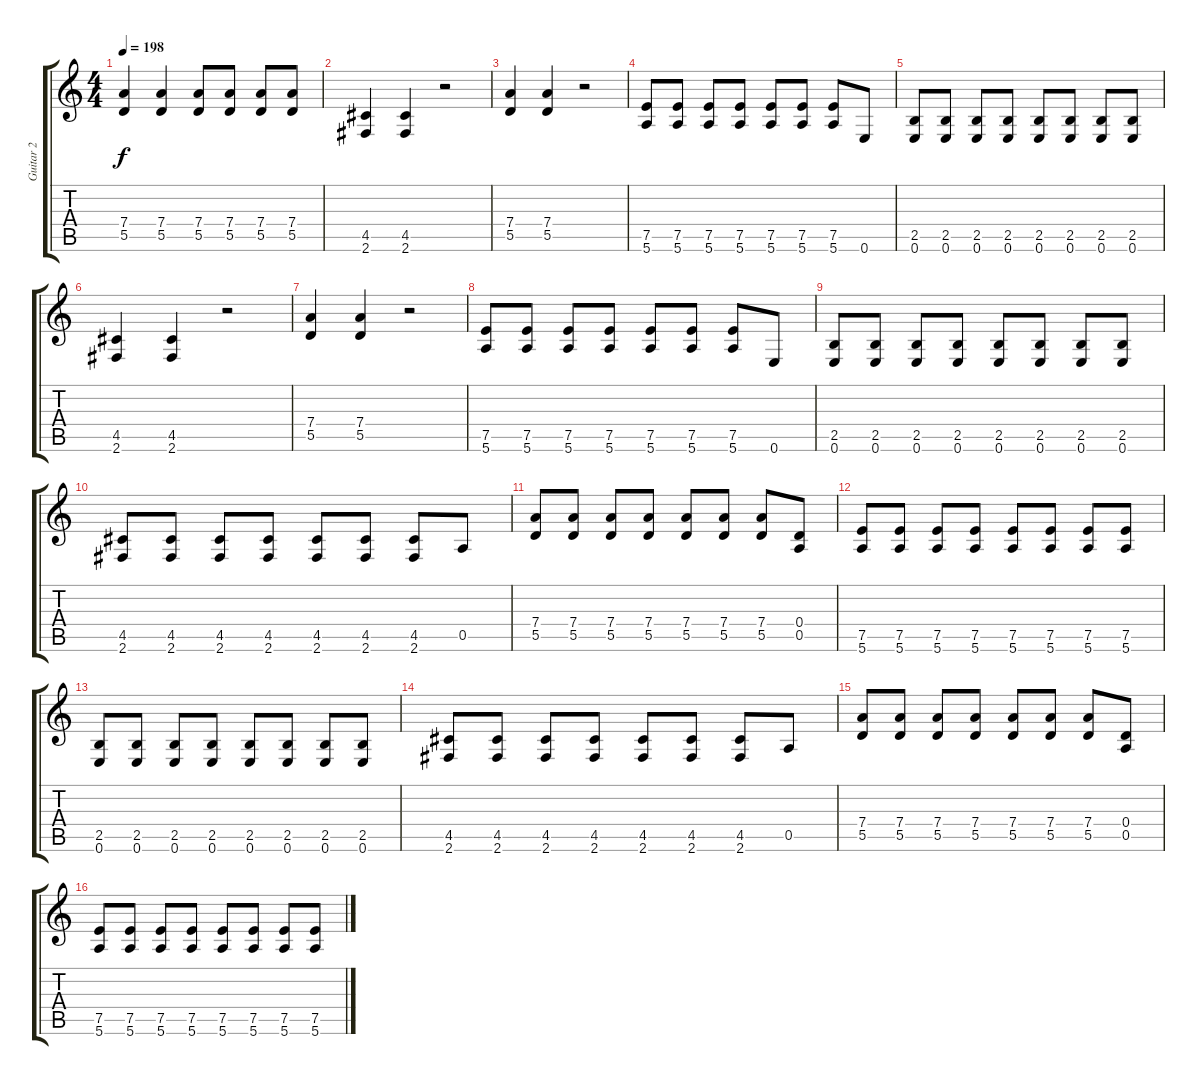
\track ("Guitar 2" "Guitar 2") {instrument distortionguitar}
\staff {score tabs}
\tuning (E4 B3 G3 D3 A2 E2) {hide}
\ts (4 4)
\tempo 198
\clef g2
\ks c
(7.4 5.5).4{dy f} (7.4 5.5).4 (7.4 5.5).8 (7.4 5.5).8 (7.4 5.5).8 (7.4 5.5).8 |
(4.5 2.6).4 (4.5 2.6).4 r.2 |
(7.4 5.5).4 (7.4 5.5).4 r.2 |
(7.5 5.6).8 (7.5 5.6).8 (7.5 5.6).8 (7.5 5.6).8 (7.5 5.6).8 (7.5 5.6).8 (7.5 5.6).8 0.6.8 |
(2.5 0.6).8 (2.5 0.6).8 (2.5 0.6).8 (2.5 0.6).8 (2.5 0.6).8 (2.5 0.6).8 (2.5 0.6).8 (2.5 0.6).8 |
(4.5 2.6).4 (4.5 2.6).4 r.2 |
(7.4 5.5).4 (7.4 5.5).4 r.2 |
(7.5 5.6).8 (7.5 5.6).8 (7.5 5.6).8 (7.5 5.6).8 (7.5 5.6).8 (7.5 5.6).8 (7.5 5.6).8 0.6.8 |
(2.5 0.6).8 (2.5 0.6).8 (2.5 0.6).8 (2.5 0.6).8 (2.5 0.6).8 (2.5 0.6).8 (2.5 0.6).8 (2.5 0.6).8 |
(4.5 2.6).8 (4.5 2.6).8 (4.5 2.6).8 (4.5 2.6).8 (4.5 2.6).8 (4.5 2.6).8 (4.5 2.6).8 0.5.8 |
(7.4 5.5).8 (7.4 5.5).8 (7.4 5.5).8 (7.4 5.5).8 (7.4 5.5).8 (7.4 5.5).8 (7.4 5.5).8 (0.4 0.5).8 |
(7.5 5.6).8 (7.5 5.6).8 (7.5 5.6).8 (7.5 5.6).8 (7.5 5.6).8 (7.5 5.6).8 (7.5 5.6).8 (7.5 5.6).8 |
(2.5 0.6).8 (2.5 0.6).8 (2.5 0.6).8 (2.5 0.6).8 (2.5 0.6).8 (2.5 0.6).8 (2.5 0.6).8 (2.5 0.6).8 |
(4.5 2.6).8 (4.5 2.6).8 (4.5 2.6).8 (4.5 2.6).8 (4.5 2.6).8 (4.5 2.6).8 (4.5 2.6).8 0.5.8 |
(7.4 5.5).8 (7.4 5.5).8 (7.4 5.5).8 (7.4 5.5).8 (7.4 5.5).8 (7.4 5.5).8 (7.4 5.5).8 (0.4 0.5).8 |
(7.5 5.6).8 (7.5 5.6).8 (7.5 5.6).8 (7.5 5.6).8 (7.5 5.6).8 (7.5 5.6).8 (7.5 5.6).8 (7.5 5.6).8
